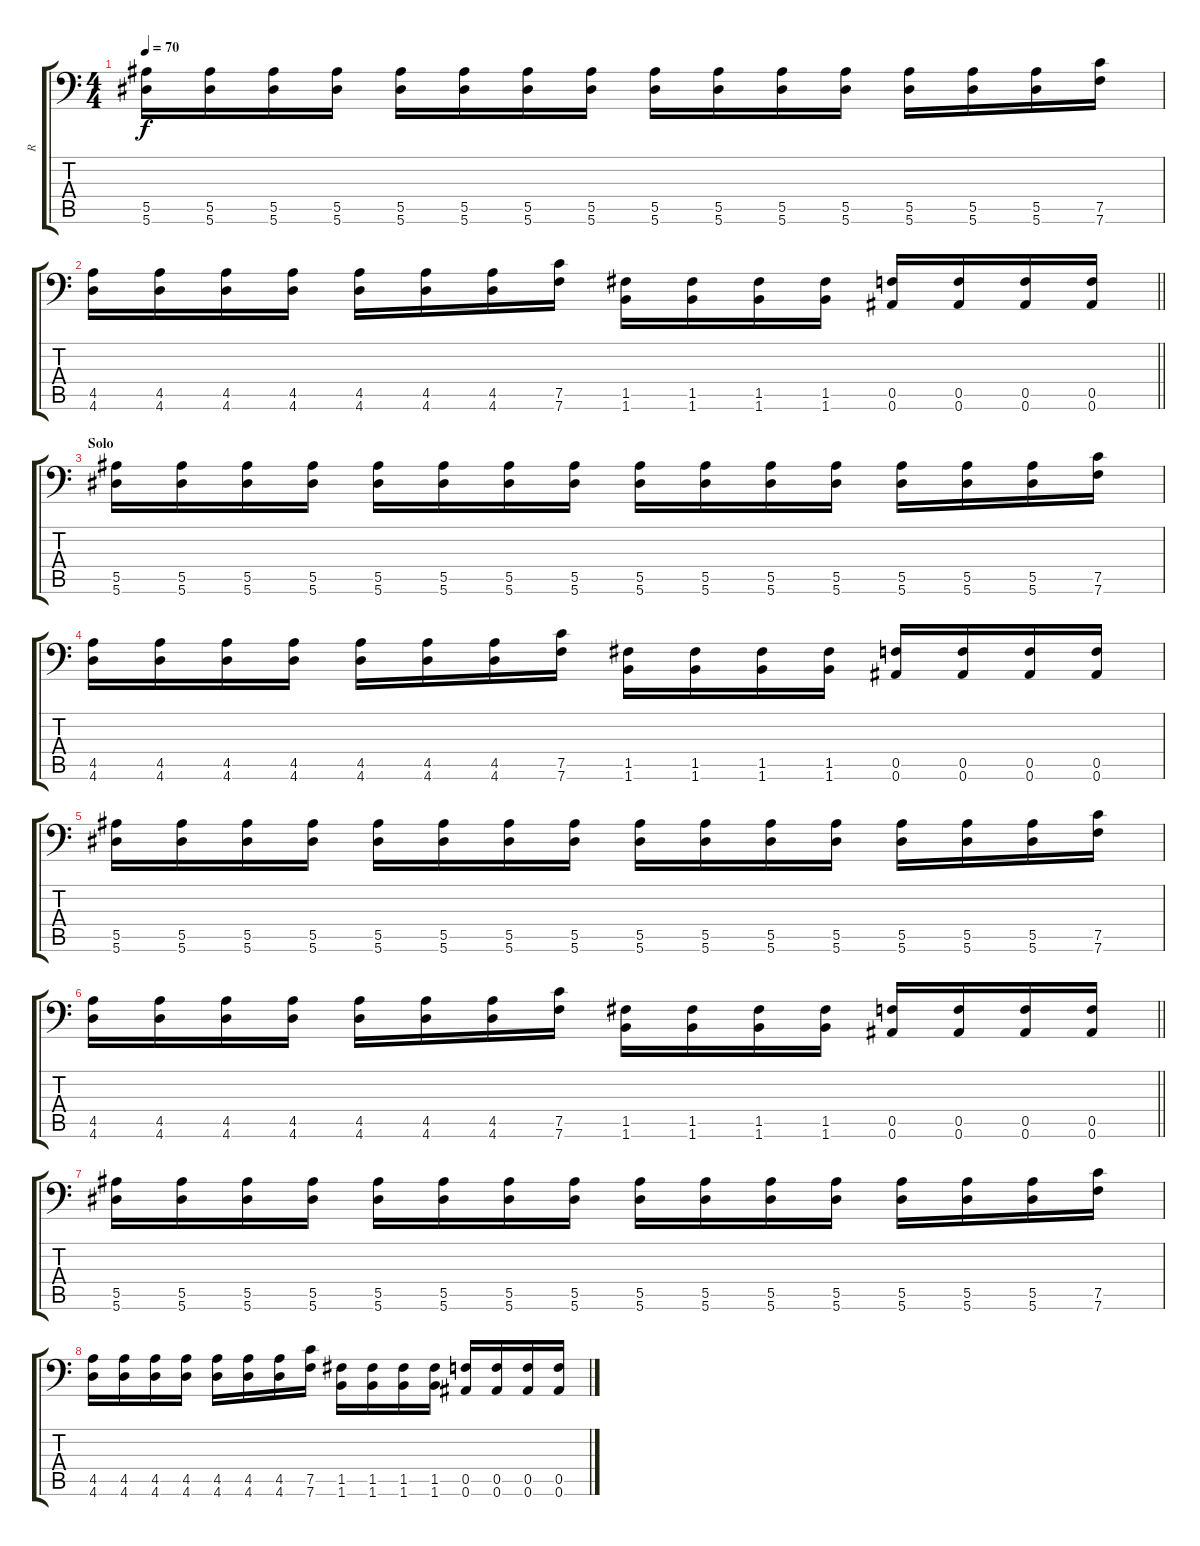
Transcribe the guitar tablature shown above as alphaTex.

\track ("R" "R") {instrument distortionguitar}
\staff {score tabs}
\tuning (C4 G3 Eb3 Bb2 F2 Bb1) {hide}
\ts (4 4)
\tempo 70
\clef f4
\ks c
(5.5 5.6).16{dy f} (5.5 5.6).16 (5.5 5.6).16 (5.5 5.6).16 (5.5 5.6).16 (5.5 5.6).16 (5.5 5.6).16 (5.5 5.6).16 (5.5 5.6).16 (5.5 5.6).16 (5.5 5.6).16 (5.5 5.6).16 (5.5 5.6).16 (5.5 5.6).16 (5.5 5.6).16 (7.5 7.6).16 |
\barLineRight lightlight
(4.5 4.6).16 (4.5 4.6).16 (4.5 4.6).16 (4.5 4.6).16 (4.5 4.6).16 (4.5 4.6).16 (4.5 4.6).16 (7.5 7.6).16 (1.5 1.6).16 (1.5 1.6).16 (1.5 1.6).16 (1.5 1.6).16 (0.5 0.6).16 (0.5 0.6).16 (0.5 0.6).16 (0.5 0.6).16 |
\section ("" "Solo")
(5.5 5.6).16 (5.5 5.6).16 (5.5 5.6).16 (5.5 5.6).16 (5.5 5.6).16 (5.5 5.6).16 (5.5 5.6).16 (5.5 5.6).16 (5.5 5.6).16 (5.5 5.6).16 (5.5 5.6).16 (5.5 5.6).16 (5.5 5.6).16 (5.5 5.6).16 (5.5 5.6).16 (7.5 7.6).16 |
(4.5 4.6).16 (4.5 4.6).16 (4.5 4.6).16 (4.5 4.6).16 (4.5 4.6).16 (4.5 4.6).16 (4.5 4.6).16 (7.5 7.6).16 (1.5 1.6).16 (1.5 1.6).16 (1.5 1.6).16 (1.5 1.6).16 (0.5 0.6).16 (0.5 0.6).16 (0.5 0.6).16 (0.5 0.6).16 |
(5.5 5.6).16 (5.5 5.6).16 (5.5 5.6).16 (5.5 5.6).16 (5.5 5.6).16 (5.5 5.6).16 (5.5 5.6).16 (5.5 5.6).16 (5.5 5.6).16 (5.5 5.6).16 (5.5 5.6).16 (5.5 5.6).16 (5.5 5.6).16 (5.5 5.6).16 (5.5 5.6).16 (7.5 7.6).16 |
\barLineRight lightlight
(4.5 4.6).16 (4.5 4.6).16 (4.5 4.6).16 (4.5 4.6).16 (4.5 4.6).16 (4.5 4.6).16 (4.5 4.6).16 (7.5 7.6).16 (1.5 1.6).16 (1.5 1.6).16 (1.5 1.6).16 (1.5 1.6).16 (0.5 0.6).16 (0.5 0.6).16 (0.5 0.6).16 (0.5 0.6).16 |
(5.5 5.6).16 (5.5 5.6).16 (5.5 5.6).16 (5.5 5.6).16 (5.5 5.6).16 (5.5 5.6).16 (5.5 5.6).16 (5.5 5.6).16 (5.5 5.6).16 (5.5 5.6).16 (5.5 5.6).16 (5.5 5.6).16 (5.5 5.6).16 (5.5 5.6).16 (5.5 5.6).16 (7.5 7.6).16 |
(4.5 4.6).16 (4.5 4.6).16 (4.5 4.6).16 (4.5 4.6).16 (4.5 4.6).16 (4.5 4.6).16 (4.5 4.6).16 (7.5 7.6).16 (1.5 1.6).16 (1.5 1.6).16 (1.5 1.6).16 (1.5 1.6).16 (0.5 0.6).16 (0.5 0.6).16 (0.5 0.6).16 (0.5 0.6).16
